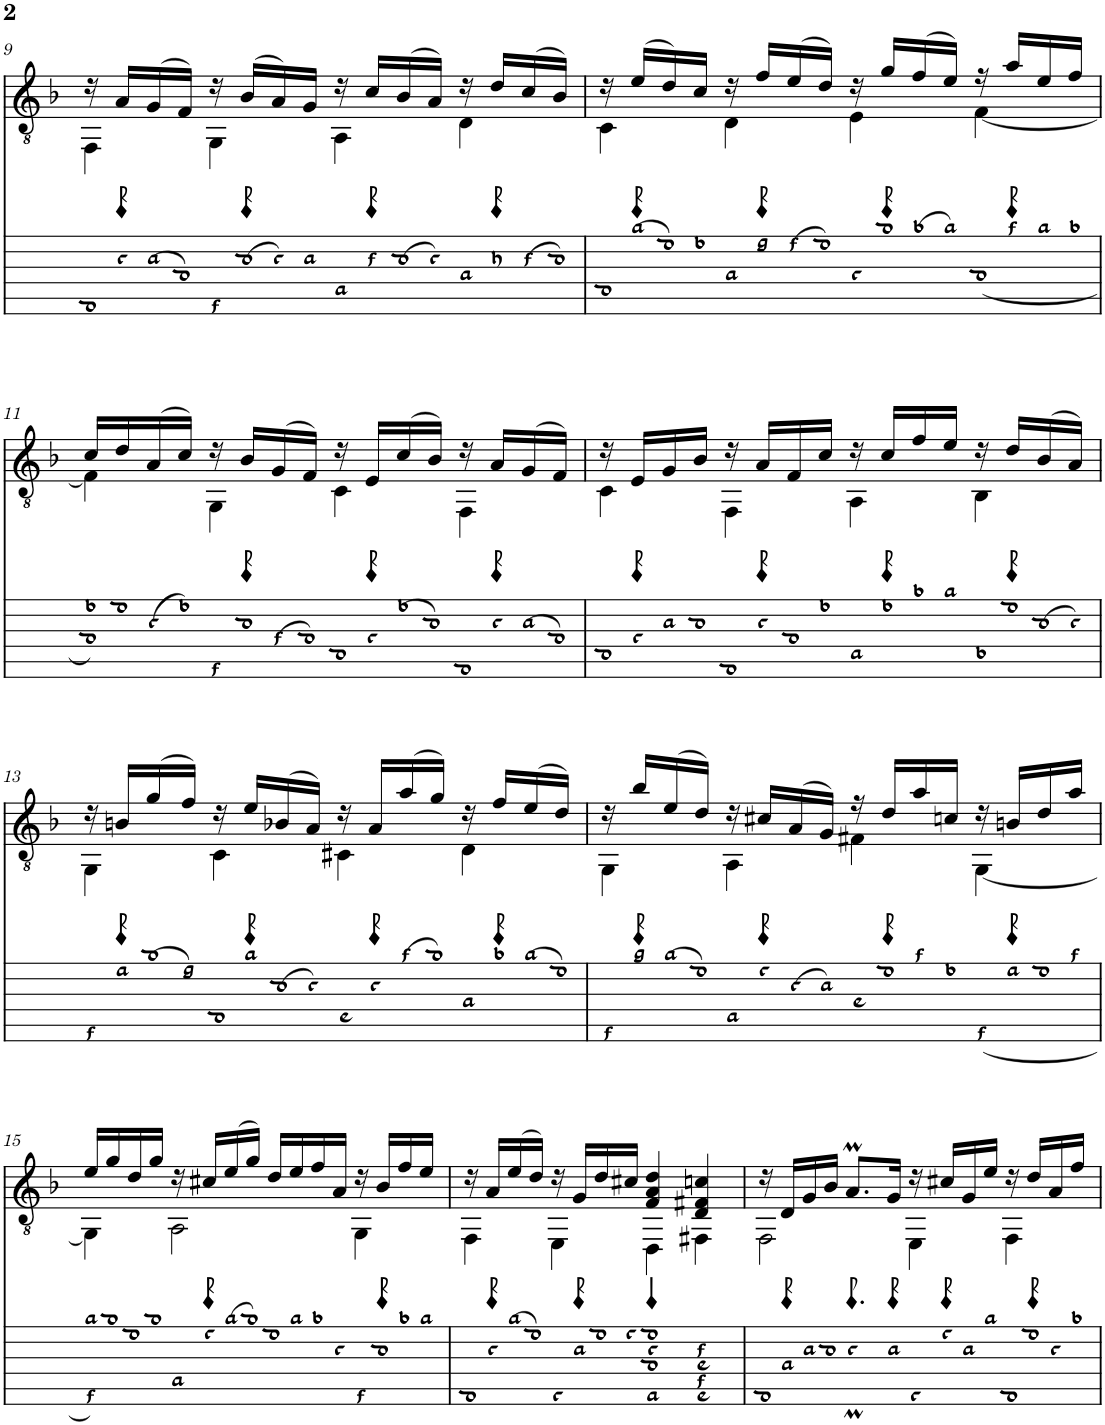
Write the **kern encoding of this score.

**kern	**kern
*part1	*part1
*staff2	*staff1
*I"Guitar	*
*I'Guit.	*
!!LO:PB:g=z
*	*clefGv2
*k[b-]	*k[b-]
*M4/4	*M4/4
=9	=9
*^	*^
16r	4FF	16r	4FF\
16ALL	.	16A/LL	.
16G	.	(16G/	.
16FJJ	.	16F/JJ)	.
16r	4GG	16r	4GG\
16B-LL	.	(16B-/LL	.
16A	.	16A/)	.
16GJJ	.	16G/JJ	.
16r	4AA	16r	4AA\
16cLL	.	16c/LL	.
16B-	.	(16B-/	.
16AJJ	.	16A/JJ)	.
16r	4D	16r	4D\
16dLL	.	16d/LL	.
16c	.	(16c/	.
16B-JJ	.	16B-/JJ)	.
=10	=10	=10	=10
16r	4C	16r	4C\
16eLL	.	(16e/LL	.
16d	.	16d/)	.
16cJJ	.	16c/JJ	.
16r	4D	16r	4D\
16fLL	.	16f/LL	.
16e	.	(16e/	.
16dJJ	.	16d/JJ)	.
16r	4E	16r	4E\
16gLL	.	16g/LL	.
16f	.	(16f/	.
16eJJ	.	16e/JJ)	.
16r	[4F	16r	[4F\
16aLL	.	16a/LL	.
16e	.	16e/	.
16fJJ	.	16f/JJ	.
!!LO:LB:g=z	!!
=11	=11	=11	=11
16cLL	4F]	16c/LL	4F\]
16dJ	.	16d/	.
16AL	.	(16A/	.
16cJJ	.	16c/JJ)	.
16r	4GG	16r	4GG\
16B-LL	.	16B-/LL	.
16G	.	(16G/	.
16FJJ	.	16F/JJ)	.
16r	4C	16r	4C\
16ELL	.	16E/LL	.
16c	.	(16c/	.
16B-JJ	.	16B-/JJ)	.
16r	4FF	16r	4FF\
16ALL	.	16A/LL	.
16G	.	(16G/	.
16FJJ	.	16F/JJ)	.
=12	=12	=12	=12
16r	4C	16r	4C\
16ELL	.	16E/LL	.
16G	.	16G/	.
16B-JJ	.	16B-/JJ	.
16r	4FF	16r	4FF\
16ALL	.	16A/LL	.
16F	.	16F/	.
16cJJ	.	16c/JJ	.
16r	4AA	16r	4AA\
16cLL	.	16c/LL	.
16f	.	16f/	.
16eJJ	.	16e/JJ	.
16r	4BB-	16r	4BB-\
16dLL	.	16d/LL	.
16B-	.	(16B-/	.
16AJJ	.	16A/JJ)	.
!!LO:LB:g=z	!!
=13	=13	=13	=13
16r	4GG	16r	4GG\
16BLL	.	16Bn/LL	.
16g	.	(16g/	.
16fJJ	.	16f/JJ)	.
16r	4C	16r	4C\
16eLL	.	16e/LL	.
16B-	.	(16B-X/	.
16AJJ	.	16A/JJ)	.
16r	4C#	16r	4C#X\
16ALL	.	16A/LL	.
16a	.	(16a/	.
16gJJ	.	16g/JJ)	.
16r	4D	16r	4D\
16fLL	.	16f/LL	.
16e	.	(16e/	.
16dJJ	.	16d/JJ)	.
=14	=14	=14	=14
16r	4GG	16r	4GG\
16b-XLL	.	16b-/LL	.
16e	.	(16e/	.
16dJJ	.	16d/JJ)	.
16r	4AA	16r	4AA\
16c#LL	.	16c#X/LL	.
16A	.	(16A/	.
16GJJ	.	16G/JJ)	.
16r	4F#	16r	4F#X\
16dLL	.	16d/LL	.
16a	.	16a/	.
16cJJ	.	16cn/JJ	.
16r	[4GG	16r	[4GG\
16BLL	.	16Bn/LL	.
16d	.	16d/	.
16aJJ	.	16a/JJ	.
!!LO:LB:g=z	!!
=15	=15	=15	=15
16eLL	4GG]	16e/LL	4GG\]
16gJ	.	16g/	.
16dL	.	16d/	.
16gJJ	.	16g/JJ	.
16r	2AA	16r	2AA\
16c#XLL	.	16c#X/LL	.
16e	.	(16e/	.
16gJJ	.	16g/JJ)	.
16dLL	.	16d/LL	.
16eJ	.	16e/	.
16fL	.	16f/	.
16AJJ	.	16A/JJ	.
16r	4GG	16r	4GG\
16B-LL	.	16B-/LL	.
16f	.	16f/	.
16eJJ	.	16e/JJ	.
=16	=16	=16	=16
16r	4FF	16r	4FF\
16ALL	.	16A/LL	.
16e	.	(16e/	.
16dJJ	.	16d/JJ)	.
16r	4EE	16r	4EE\
16G#XLL	.	16G/LL	.
16d	.	16d/	.
16c#JJ	.	16c#X/JJ	.
4F 4A 4d	4DD	4F/ 4A/ 4d/	4DD\
4D 4F# 4c	4FF#	4D/ 4F#X/ 4cn/	4FF#X\
=17	=17	=17	=17
16r	2FF	16r	2FF\
16DLL	.	16D/LL	.
16G	.	16G/	.
16B-JJ	.	16B-/JJ	.
8.AmL	.	8.Am/L	.
16GJk	.	16G/Jk	.
16r	4EE	16r	4EE\
16c#LL	.	16c#X/LL	.
16G	.	16G/	.
16eJJ	.	16e/JJ	.
16r	4FF	16r	4FF\
16dLL	.	16d/LL	.
16A	.	16A/	.
16fJJ	.	16f/JJ	.
*v	*v	*	*
*	*v	*v
=	=
*-	*-
